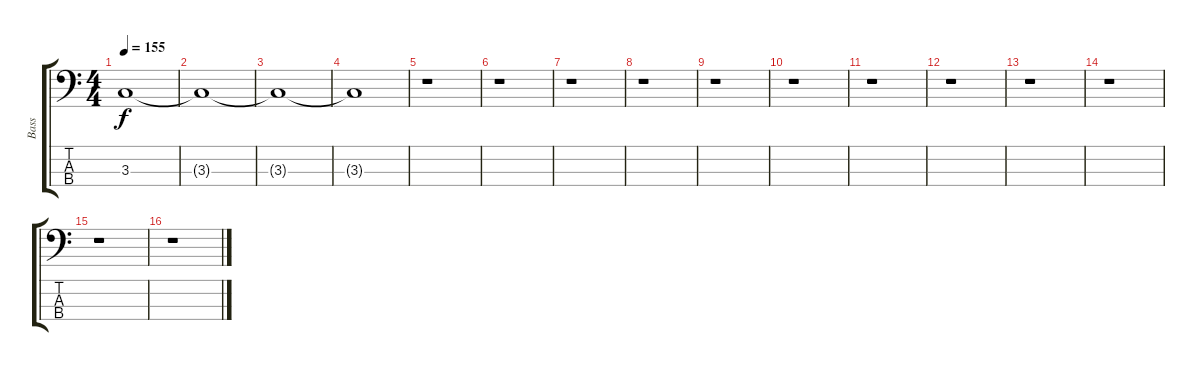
\track ("Bass" "Bass") {instrument electricbassfinger}
\staff {score tabs}
\tuning (G2 D2 A1 E1) {hide}
\ts (4 4)
\tempo 155
\clef f4
\ks c
3.3.1{dy f} |
3.3{t}.1 |
3.3{t}.1 |
3.3{t}.1 |
r.1 |
r.1 |
r.1 |
r.1 |
r.1 |
r.1 |
r.1 |
r.1 |
r.1 |
r.1 |
r.1 |
r.1
